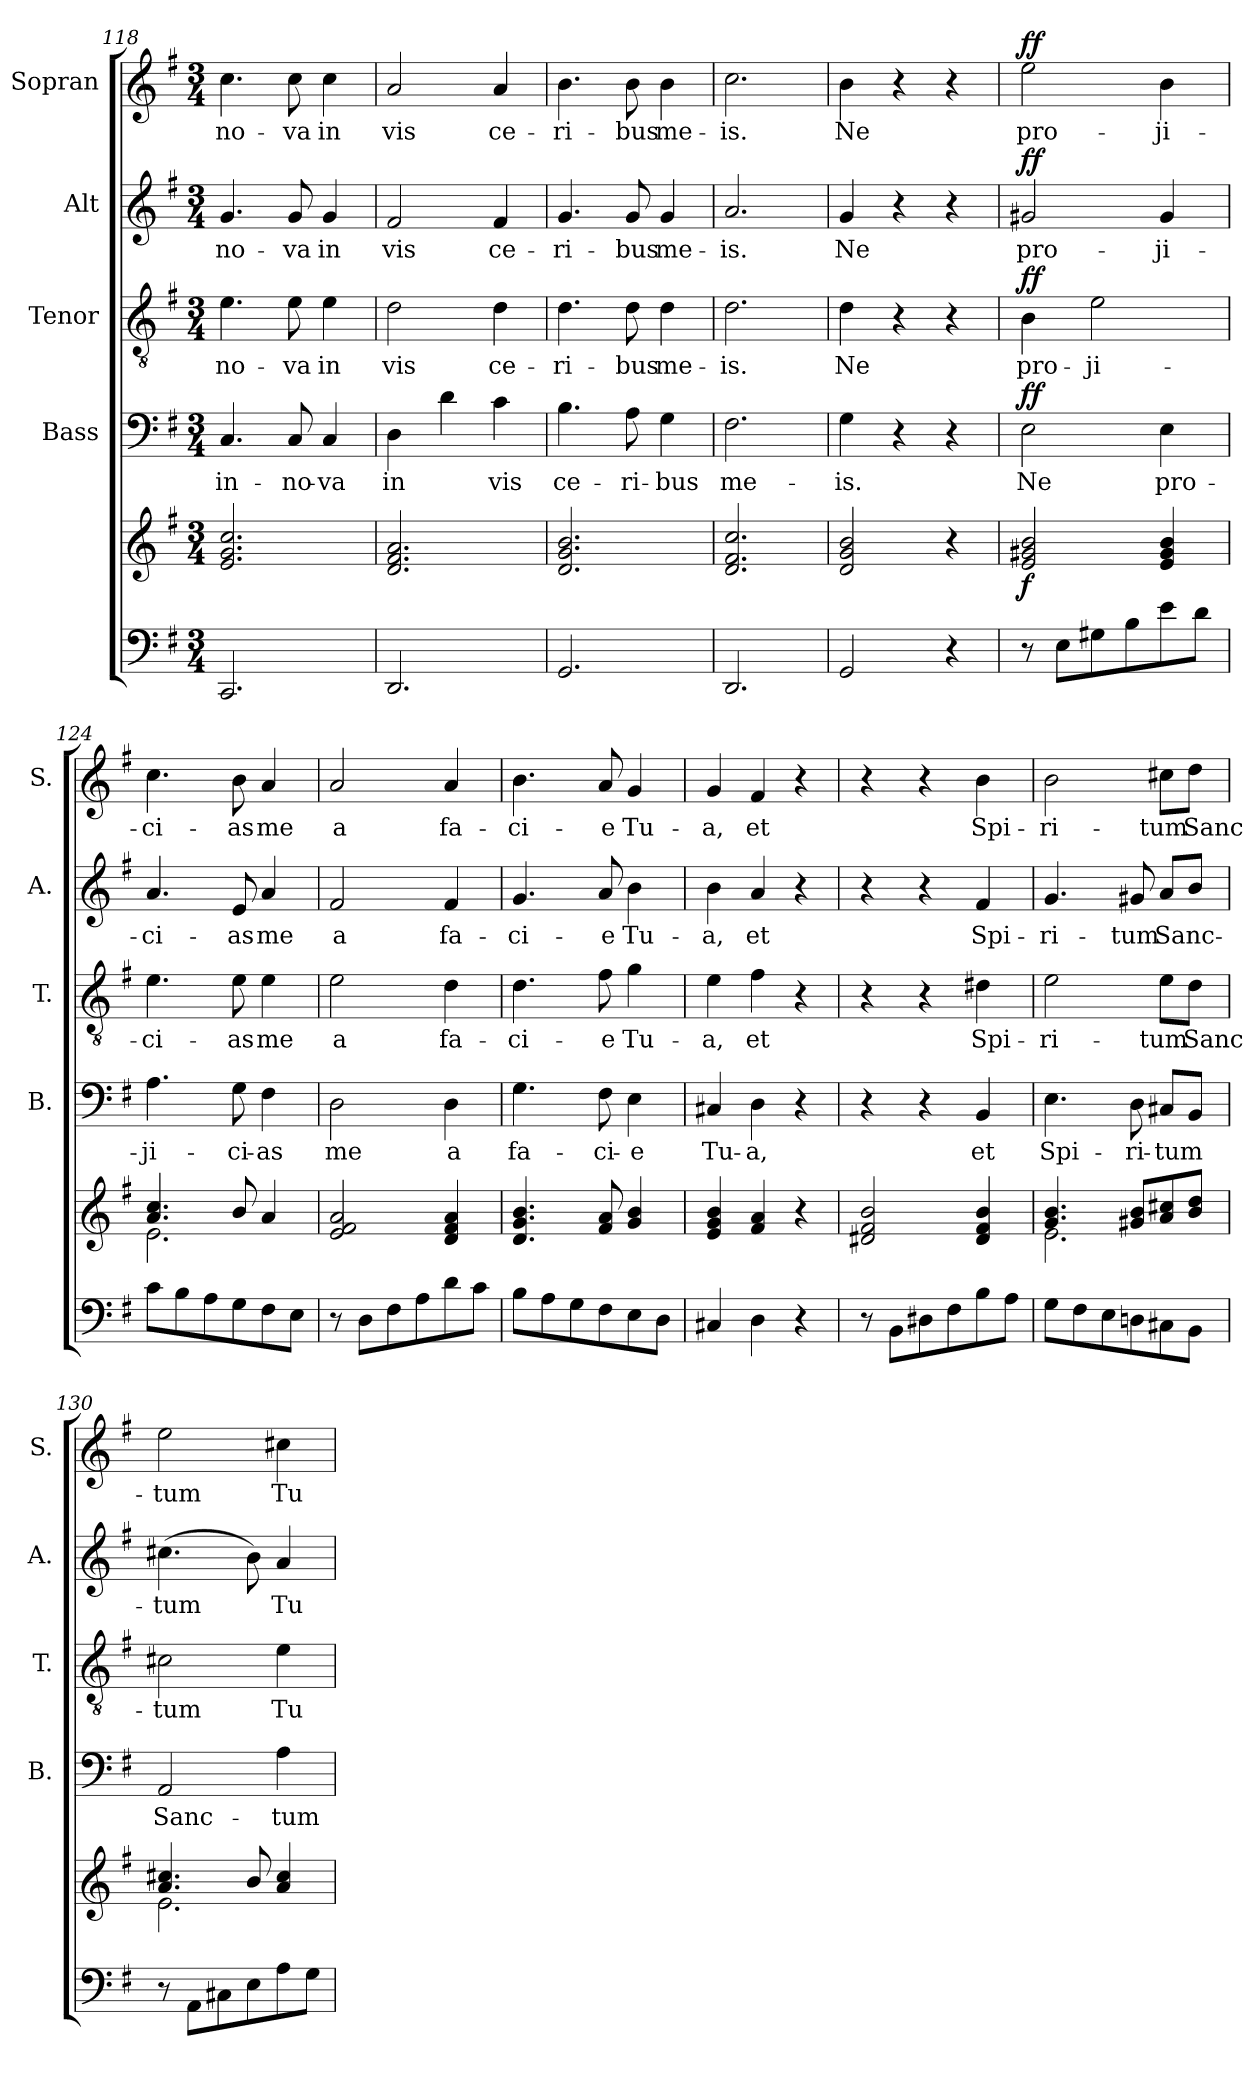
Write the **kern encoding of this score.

**kern	**kern	**dynam	**kern	**text	**dynam	**kern	**text	**dynam	**kern	**text	**dynam	**kern	**text	**dynam
*part5	*part5	*part5	*part4	*part4	*part4	*part3	*part3	*part3	*part2	*part2	*part2	*part1	*part1	*part1
*staff6	*staff5	*staff5/6	*staff4	*staff4	*staff4	*staff3	*staff3	*staff3	*staff2	*staff2	*staff2	*staff1	*staff1	*staff1
*	*	*	*I"Bass	*	*	*I"Tenor	*	*	*I"Alt	*	*	*I"Sopran	*	*
*	*	*	*I'B.	*	*	*I'T.	*	*	*I'A.	*	*	*I'S.	*	*
*clefF4	*clefG2	*	*clefF4	*	*	*clefGv2	*	*	*clefG2	*	*	*clefG2	*	*
*k[f#]	*k[f#]	*	*k[f#]	*	*	*k[f#]	*	*	*k[f#]	*	*	*k[f#]	*	*
*G:	*G:	*	*G:	*	*	*G:	*	*	*G:	*	*	*G:	*	*
*M3/4	*M3/4	*	*M3/4	*	*	*M3/4	*	*	*M3/4	*	*	*M3/4	*	*
=118	=118	=118	=118	=118	=118	=118	=118	=118	=118	=118	=118	=118	=118	=118
!	!	!	!	!LO:LY:b	!	!	!LO:LY:b	!	!	!LO:LY:b	!	!	!LO:LY:b	!
2.CC/	2.e/ 2.g/ 2.cc/	.	4.C/	in-	.	4.e\	-no-	.	4.g/	-no-	.	4.cc\	-no-	.
!	!	!	!	!LO:LY:b	!	!	!LO:LY:b	!	!	!LO:LY:b	!	!	!LO:LY:b	!
.	.	.	8C/	-no-	.	8e\	-va	.	8g/	-va	.	8cc\	-va	.
!	!	!	!	!LO:LY:b	!	!	!LO:LY:b	!	!	!LO:LY:b	!	!	!LO:LY:b	!
.	.	.	4C/	-va	.	4e\	in	.	4g/	in	.	4cc\	in	.
=119	=119	=119	=119	=119	=119	=119	=119	=119	=119	=119	=119	=119	=119	=119
!	!	!	!	!LO:LY:b	!	!	!LO:LY:b	!	!	!LO:LY:b	!	!	!LO:LY:b	!
2.DD/	2.d/ 2.f#/ 2.a/	.	4D\	in	.	2d\	vis	.	2f#/	vis	.	2a/	vis	.
.	.	.	4d\	.	.	.	.	.	.	.	.	.	.	.
!	!	!	!	!LO:LY:b	!	!	!LO:LY:b	!	!	!LO:LY:b	!	!	!LO:LY:b	!
.	.	.	4c\	vis	.	4d\	ce-	.	4f#/	ce-	.	4a/	ce-	.
=120	=120	=120	=120	=120	=120	=120	=120	=120	=120	=120	=120	=120	=120	=120
!	!	!	!	!LO:LY:b	!	!	!LO:LY:b	!	!	!LO:LY:b	!	!	!LO:LY:b	!
2.GG/	2.d/ 2.g/ 2.b/	.	4.B\	ce-	.	4.d\	-ri-	.	4.g/	-ri-	.	4.b\	-ri-	.
!	!	!	!	!LO:LY:b	!	!	!LO:LY:b	!	!	!LO:LY:b	!	!	!LO:LY:b	!
.	.	.	8A\	-ri-	.	8d\	-bus	.	8g/	-bus	.	8b\	-bus	.
!	!	!	!	!LO:LY:b	!	!	!LO:LY:b	!	!	!LO:LY:b	!	!	!LO:LY:b	!
.	.	.	4G\	-bus	.	4d\	me-	.	4g/	me-	.	4b\	me-	.
=121	=121	=121	=121	=121	=121	=121	=121	=121	=121	=121	=121	=121	=121	=121
!	!	!	!	!LO:LY:b	!	!	!LO:LY:b	!	!	!LO:LY:b	!	!	!LO:LY:b	!
2.DD/	2.d/ 2.f#/ 2.cc/	.	2.F#\	me-	.	2.d\	-is.	.	2.a/	-is.	.	2.cc\	-is.	.
=122	=122	=122	=122	=122	=122	=122	=122	=122	=122	=122	=122	=122	=122	=122
!	!	!	!	!LO:LY:b	!	!	!LO:LY:b	!	!	!LO:LY:b	!	!	!LO:LY:b	!
2GG/	2d/ 2g/ 2b/	.	4G\	-is.	.	4d\	Ne	.	4g/	Ne	.	4b\	Ne	.
.	.	.	4r	.	.	4r	.	.	4r	.	.	4r	.	.
4r	4r	.	4r	.	.	4r	.	.	4r	.	.	4r	.	.
!!LO:LB:g=z
=123	=123	=123	=123	=123	=123	=123	=123	=123	=123	=123	=123	=123	=123	=123
!	!	!LO:DY:b	!	!LO:LY:b	!LO:DY:a	!	!LO:LY:b	!LO:DY:a	!	!LO:LY:b	!LO:DY:a	!	!LO:LY:b	!LO:DY:a
8r	2e/ 2g#X/ 2b/	f	2E\	Ne	ff	4B\	pro-	ff	2g#X/	pro-	ff	2ee\	pro-	ff
8E\L	.	.	.	.	.	.	.	.	.	.	.	.	.	.
!	!	!	!	!	!	!	!LO:LY:b	!	!	!	!	!	!	!
8G#X\	.	.	.	.	.	2e\	-ji-	.	.	.	.	.	.	.
8B\	.	.	.	.	.	.	.	.	.	.	.	.	.	.
!	!	!	!	!LO:LY:b	!	!	!	!	!	!LO:LY:b	!	!	!LO:LY:b	!
8e\	4e/ 4g#/ 4b/	.	4E\	pro-	.	.	.	.	4g#/	-ji-	.	4b\	-ji-	.
8d\J	.	.	.	.	.	.	.	.	.	.	.	.	.	.
=124	=124	=124	=124	=124	=124	=124	=124	=124	=124	=124	=124	=124	=124	=124
*	*^	*	*	*	*	*	*	*	*	*	*	*	*	*
!	!	!	!	!	!LO:LY:b	!	!	!LO:LY:b	!	!	!LO:LY:b	!	!	!LO:LY:b	!
8c\L	4.a/ 4.cc/	2.e\	.	4.A\	-ji-	.	4.e\	-ci-	.	4.a/	-ci-	.	4.cc\	-ci-	.
8B\	.	.	.	.	.	.	.	.	.	.	.	.	.	.	.
8A\	.	.	.	.	.	.	.	.	.	.	.	.	.	.	.
!	!	!	!	!	!LO:LY:b	!	!	!LO:LY:b	!	!	!LO:LY:b	!	!	!LO:LY:b	!
8G\	8b/	.	.	8G\	-ci-	.	8e\	-as	.	8e/	-as	.	8b\	-as	.
!	!	!	!	!	!LO:LY:b	!	!	!LO:LY:b	!	!	!LO:LY:b	!	!	!LO:LY:b	!
8F#\	4a/	.	.	4F#\	-as	.	4e\	me	.	4a/	me	.	4a/	me	.
8E\J	.	.	.	.	.	.	.	.	.	.	.	.	.	.	.
*	*v	*v	*	*	*	*	*	*	*	*	*	*	*	*	*
=125	=125	=125	=125	=125	=125	=125	=125	=125	=125	=125	=125	=125	=125	=125
!	!	!	!	!LO:LY:b	!	!	!LO:LY:b	!	!	!LO:LY:b	!	!	!LO:LY:b	!
8r	2e/ 2f#/ 2a/	.	2D\	me	.	2e\	a	.	2f#/	a	.	2a/	a	.
8D\L	.	.	.	.	.	.	.	.	.	.	.	.	.	.
8F#\	.	.	.	.	.	.	.	.	.	.	.	.	.	.
8A\	.	.	.	.	.	.	.	.	.	.	.	.	.	.
!	!	!	!	!LO:LY:b	!	!	!LO:LY:b	!	!	!LO:LY:b	!	!	!LO:LY:b	!
8d\	4d/ 4f#/ 4a/	.	4D\	a	.	4d\	fa-	.	4f#/	fa-	.	4a/	fa-	.
8c\J	.	.	.	.	.	.	.	.	.	.	.	.	.	.
=126	=126	=126	=126	=126	=126	=126	=126	=126	=126	=126	=126	=126	=126	=126
!	!	!	!	!LO:LY:b	!	!	!LO:LY:b	!	!	!LO:LY:b	!	!	!LO:LY:b	!
8B\L	4.d/ 4.g/ 4.b/	.	4.G\	fa-	.	4.d\	-ci-	.	4.g/	-ci-	.	4.b\	-ci-	.
8A\	.	.	.	.	.	.	.	.	.	.	.	.	.	.
8G\	.	.	.	.	.	.	.	.	.	.	.	.	.	.
!	!	!	!	!LO:LY:b	!	!	!LO:LY:b	!	!	!LO:LY:b	!	!	!LO:LY:b	!
8F#\	8f#/ 8a/	.	8F#\	-ci-	.	8f#\	-e	.	8a/	-e	.	8a/	-e	.
!	!	!	!	!LO:LY:b	!	!	!LO:LY:b	!	!	!LO:LY:b	!	!	!LO:LY:b	!
8E\	4g/ 4b/	.	4E\	-e	.	4g\	Tu-	.	4b\	Tu-	.	4g/	Tu-	.
8D\J	.	.	.	.	.	.	.	.	.	.	.	.	.	.
=127	=127	=127	=127	=127	=127	=127	=127	=127	=127	=127	=127	=127	=127	=127
!	!	!	!	!LO:LY:b	!	!	!LO:LY:b	!	!	!LO:LY:b	!	!	!LO:LY:b	!
4C#X/	4e/ 4g/ 4b/	.	4C#X/	Tu-	.	4e\	-a,	.	4b\	-a,	.	4g/	-a,	.
!	!	!	!	!LO:LY:b	!	!	!LO:LY:b	!	!	!LO:LY:b	!	!	!LO:LY:b	!
4D\	4f#/ 4a/	.	4D\	-a,	.	4f#\	et	.	4a/	et	.	4f#/	et	.
4r	4r	.	4r	.	.	4r	.	.	4r	.	.	4r	.	.
!!LO:PB:g=z
=128	=128	=128	=128	=128	=128	=128	=128	=128	=128	=128	=128	=128	=128	=128
8r	2d#X/ 2f#/ 2b/	.	4r	.	.	4r	.	.	4r	.	.	4r	.	.
8BB\L	.	.	.	.	.	.	.	.	.	.	.	.	.	.
8D#X\	.	.	4r	.	.	4r	.	.	4r	.	.	4r	.	.
8F#\	.	.	.	.	.	.	.	.	.	.	.	.	.	.
!	!	!	!	!LO:LY:b	!	!	!LO:LY:b	!	!	!LO:LY:b	!	!	!LO:LY:b	!
8B\	4d#/ 4f#/ 4b/	.	4BB/	et	.	4d#X\	Spi-	.	4f#/	Spi-	.	4b\	Spi-	.
8A\J	.	.	.	.	.	.	.	.	.	.	.	.	.	.
=129	=129	=129	=129	=129	=129	=129	=129	=129	=129	=129	=129	=129	=129	=129
*	*^	*	*	*	*	*	*	*	*	*	*	*	*	*
!	!	!	!	!	!LO:LY:b	!	!	!LO:LY:b	!	!	!LO:LY:b	!	!	!LO:LY:b	!
8G\L	4.g/ 4.b/	2.e\	.	4.E\	Spi-	.	2e\	-ri-	.	4.g/	-ri-	.	2b\	-ri-	.
8F#\	.	.	.	.	.	.	.	.	.	.	.	.	.	.	.
8E\	.	.	.	.	.	.	.	.	.	.	.	.	.	.	.
!	!	!	!	!	!LO:LY:b	!	!	!	!	!	!LO:LY:b	!	!	!	!
8Dn\	8g#X/ 8b/L	.	.	8D\	-ri-	.	.	.	.	8g#X/	-tum	.	.	.	.
!	!	!	!	!	!LO:LY:b	!	!	!LO:LY:b	!	!	!LO:LY:b	!	!	!LO:LY:b	!
8C#X\	8a/ 8cc#X/	.	.	8C#X/L	-tum	.	8e\L	-tum	.	8a/L	Sanc-	.	8cc#X\L	-tum	.
!	!	!	!	!	!	!	!	!LO:LY:b	!	!	!	!	!	!LO:LY:b	!
8BB\J	8b/ 8dd/J	.	.	8BB/J	.	.	8d\J	Sanc-	.	8b/J	.	.	8dd\J	Sanc-	.
=130	=130	=130	=130	=130	=130	=130	=130	=130	=130	=130	=130	=130	=130	=130	=130
!	!	!	!	!	!LO:LY:b	!	!	!LO:LY:b	!	!	!LO:LY:b	!	!	!LO:LY:b	!
8r	4.a/ 4.cc#X/	2.e\	.	2AA/	Sanc-	.	2c#X\	-tum	.	(>4.cc#X\	-tum	.	2ee\	-tum	.
8AA\L	.	.	.	.	.	.	.	.	.	.	.	.	.	.	.
8C#X\	.	.	.	.	.	.	.	.	.	.	.	.	.	.	.
8E\	8b/	.	.	.	.	.	.	.	.	8b\)	.	.	.	.	.
!	!	!	!	!	!LO:LY:b	!	!	!LO:LY:b	!	!	!LO:LY:b	!	!	!LO:LY:b	!
8A\	4a/ 4cc#/	.	.	4A\	-tum	.	4e\	Tu-	.	4a/	Tu-	.	4cc#X\	Tu-	.
8G\J	.	.	.	.	.	.	.	.	.	.	.	.	.	.	.
*	*v	*v	*	*	*	*	*	*	*	*	*	*	*	*	*
=	=	=	=	=	=	=	=	=	=	=	=	=	=	=
*-	*-	*-	*-	*-	*-	*-	*-	*-	*-	*-	*-	*-	*-	*-
